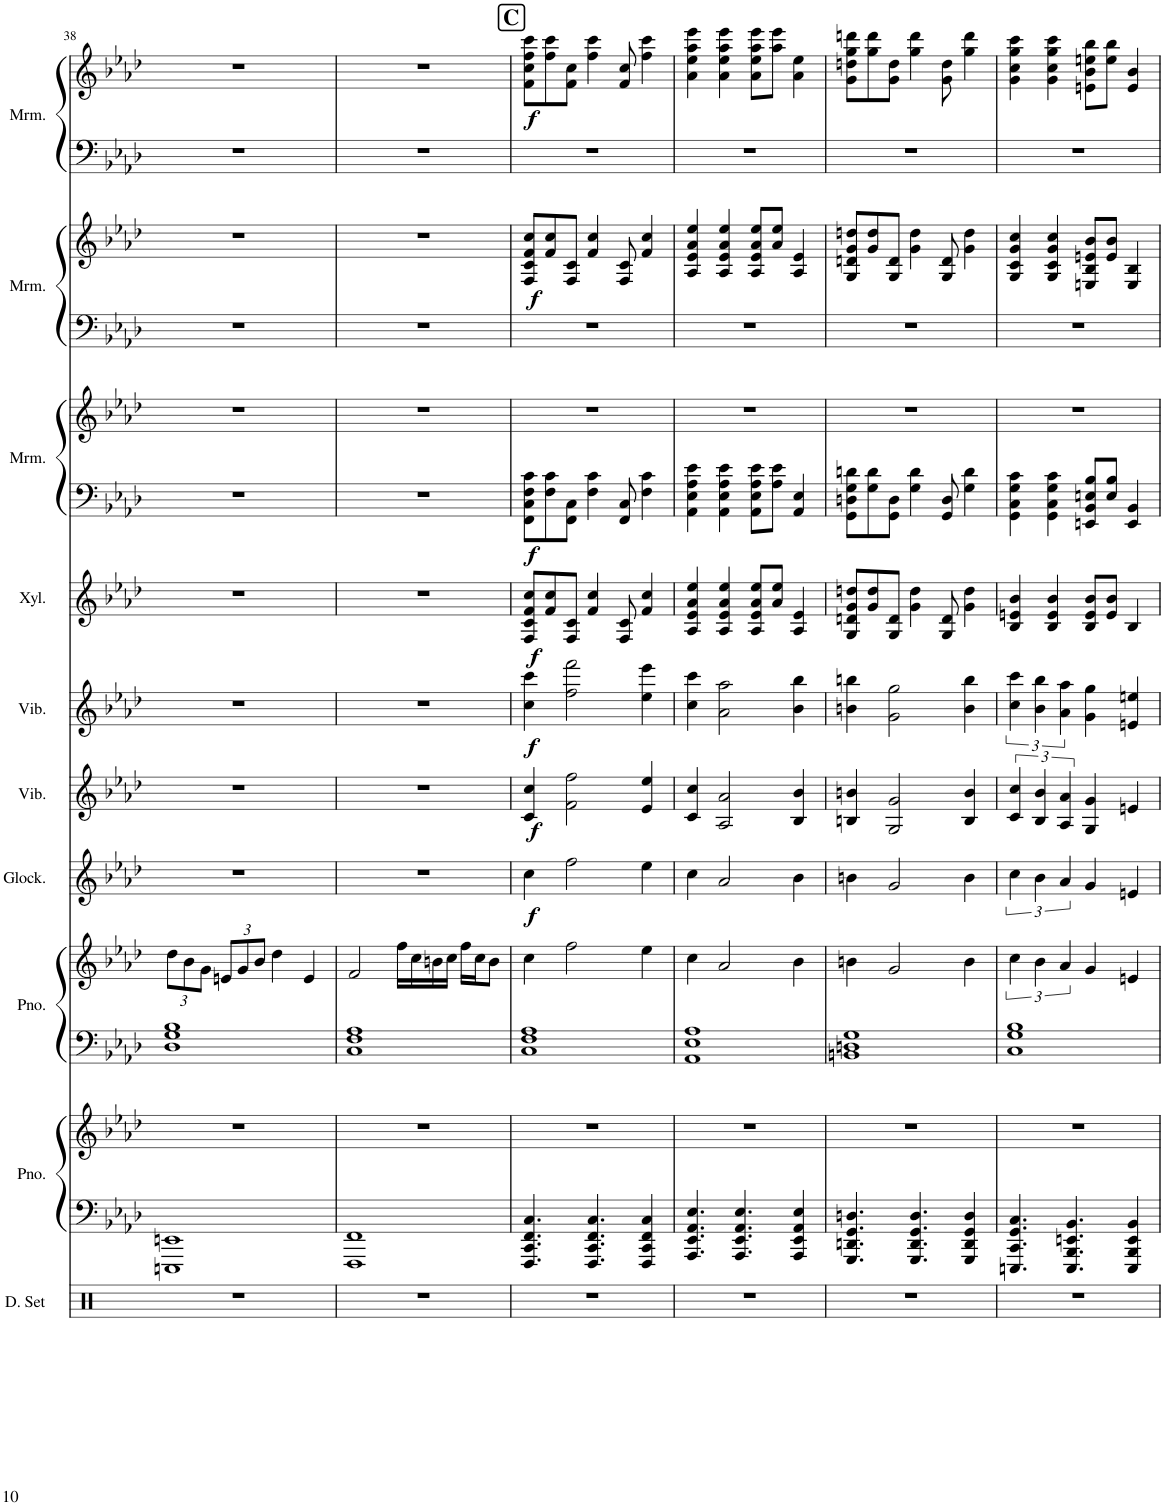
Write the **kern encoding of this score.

**kern	**kern	**kern	**kern	**kern	**kern	**dynam	**kern	**dynam	**kern	**dynam	**kern	**dynam	**kern	**kern	**dynam	**kern	**kern	**dynam	**kern	**kern	**dynam
*part10	*part9	*part9	*part8	*part8	*part7	*part7	*part6	*part6	*part5	*part5	*part4	*part4	*part3	*part3	*part3	*part2	*part2	*part2	*part1	*part1	*part1
*staff15	*staff14	*staff13	*staff12	*staff11	*staff10	*staff10	*staff9	*staff9	*staff8	*staff8	*staff7	*staff7	*staff6	*staff5	*staff5/6	*staff4	*staff3	*staff3/4	*staff2	*staff1	*staff1/2
*I"Drumset	*I"Piano	*	*I"Piano	*	*I"Glockenspiel	*	*I"Vibraphone	*	*I"Vibraphone	*	*I"Xylophone	*	*I"Marimba	*	*	*I"Marimba	*	*	*I"Marimba	*	*
*I'D. Set	*I'Pno.	*	*I'Pno.	*	*I'Glock.	*	*I'Vib.	*	*I'Vib.	*	*I'Xyl.	*	*I'Mrm.	*	*	*I'Mrm.	*	*	*I'Mrm.	*	*
!!LO:PB:g=z
*clefX	*clefF4	*clefG2	*clefF4	*clefG2	*clefG2	*	*clefG2	*	*clefG2	*	*clefG2	*	*clefF4	*clefG2	*	*clefF4	*clefG2	*	*clefF4	*clefG2	*
*	*	*	*	*	*Trd-14c-24	*	*	*	*	*	*Trd-7c-12	*	*	*	*	*	*	*	*	*	*
*k[]	*k[b-e-a-d-]	*k[b-e-a-d-]	*k[b-e-a-d-]	*k[b-e-a-d-]	*k[b-e-a-d-]	*	*k[b-e-a-d-]	*	*k[b-e-a-d-]	*	*k[b-e-a-d-]	*	*k[b-e-a-d-]	*k[b-e-a-d-]	*	*k[b-e-a-d-]	*k[b-e-a-d-]	*	*k[b-e-a-d-]	*k[b-e-a-d-]	*
*M4/4	*M4/4	*M4/4	*M4/4	*M4/4	*M4/4	*	*M4/4	*	*M4/4	*	*M4/4	*	*M4/4	*M4/4	*	*M4/4	*M4/4	*	*M4/4	*M4/4	*
*	*	*	*	*Xbrackettup	*	*	*	*	*	*	*	*	*	*	*	*	*	*	*	*	*
=38	=38	=38	=38	=38	=38	=38	=38	=38	=38	=38	=38	=38	=38	=38	=38	=38	=38	=38	=38	=38	=38
1r	1EEEn 1EEn	1r	1D- 1G 1B-	12dd-\L	1r	.	1r	.	1r	.	1r	.	1r	1r	.	1r	1r	.	1r	1r	.
.	.	.	.	12b-\	.	.	.	.	.	.	.	.	.	.	.	.	.	.	.	.	.
.	.	.	.	12g\J	.	.	.	.	.	.	.	.	.	.	.	.	.	.	.	.	.
.	.	.	.	12en/L	.	.	.	.	.	.	.	.	.	.	.	.	.	.	.	.	.
.	.	.	.	12g/	.	.	.	.	.	.	.	.	.	.	.	.	.	.	.	.	.
.	.	.	.	12b-/J	.	.	.	.	.	.	.	.	.	.	.	.	.	.	.	.	.
.	.	.	.	4dd-\	.	.	.	.	.	.	.	.	.	.	.	.	.	.	.	.	.
.	.	.	.	4e/	.	.	.	.	.	.	.	.	.	.	.	.	.	.	.	.	.
=39	=39	=39	=39	=39	=39	=39	=39	=39	=39	=39	=39	=39	=39	=39	=39	=39	=39	=39	=39	=39	=39
1r	1FFF 1FF	1r	1C 1F 1A-	2f/	1r	.	1r	.	1r	.	1r	.	1r	1r	.	1r	1r	.	1r	1r	.
.	.	.	.	16ff\LL	.	.	.	.	.	.	.	.	.	.	.	.	.	.	.	.	.
.	.	.	.	16cc\	.	.	.	.	.	.	.	.	.	.	.	.	.	.	.	.	.
.	.	.	.	16bn\	.	.	.	.	.	.	.	.	.	.	.	.	.	.	.	.	.
.	.	.	.	16cc\JJ	.	.	.	.	.	.	.	.	.	.	.	.	.	.	.	.	.
.	.	.	.	16ff\LL	.	.	.	.	.	.	.	.	.	.	.	.	.	.	.	.	.
.	.	.	.	16cc\J	.	.	.	.	.	.	.	.	.	.	.	.	.	.	.	.	.
.	.	.	.	8b\J	.	.	.	.	.	.	.	.	.	.	.	.	.	.	.	.	.
!!LO:REH:place=s1:a:B:cj:fs=14:t=C
=40	=40	=40	=40	=40	=40	=40	=40	=40	=40	=40	=40	=40	=40	=40	=40	=40	=40	=40	=40	=40	=40
!	!	!	!	!	!	!LO:DY:b	!	!LO:DY:b	!	!LO:DY:b	!	!LO:DY:b	!	!	!LO:DY:b=2	!	!	!LO:DY:b	!	!	!LO:DY:b
1r	4.FFF/ 4.CC/ 4.FF/ 4.C/	1r	1C 1F 1A-	4cc\	4cc\	f	4c/ 4cc/	f	4cc\ 4ccc\	f	8F/ 8c/ 8f/ 8cc/L	f	8FF\ 8C\ 8F\ 8c\L	1r	f	1r	8F/ 8c/ 8f/ 8cc/L	f	1r	8f\ 8cc\ 8ff\ 8ccc\L	f
.	.	.	.	.	.	.	.	.	.	.	8f/ 8cc/	.	8F\ 8c\	.	.	.	8f/ 8cc/	.	.	8ff\ 8ccc\	.
.	.	.	.	2ff\	2ff\	.	2f\ 2ff\	.	2ff\ 2fff\	.	8F/ 8c/J	.	8FF\ 8C\J	.	.	.	8F/ 8c/J	.	.	8f\ 8cc\J	.
.	4.FFF/ 4.CC/ 4.FF/ 4.C/	.	.	.	.	.	.	.	.	.	4f/ 4cc/	.	4F\ 4c\	.	.	.	4f/ 4cc/	.	.	4ff\ 4ccc\	.
.	.	.	.	.	.	.	.	.	.	.	8F/ 8c/	.	8FF/ 8C/	.	.	.	8F/ 8c/	.	.	8f/ 8cc/	.
.	4FFF/ 4CC/ 4FF/ 4C/	.	.	4ee-\	4ee-\	.	4e-/ 4ee-/	.	4ee-\ 4eee-\	.	4f/ 4cc/	.	4F\ 4c\	.	.	.	4f/ 4cc/	.	.	4ff\ 4ccc\	.
=41	=41	=41	=41	=41	=41	=41	=41	=41	=41	=41	=41	=41	=41	=41	=41	=41	=41	=41	=41	=41	=41
1r	4.AAA-/ 4.EE-/ 4.AA-/ 4.E-/	1r	1AA- 1E- 1A-	4cc\	4cc\	.	4c/ 4cc/	.	4cc\ 4ccc\	.	4A-/ 4e-/ 4a-/ 4ee-/	.	4AA-\ 4E-\ 4A-\ 4e-\	1r	.	1r	4A-/ 4e-/ 4a-/ 4ee-/	.	1r	4a-\ 4ee-\ 4aa-\ 4eee-\	.
.	.	.	.	2a-/	2a-/	.	2A-/ 2a-/	.	2a-\ 2aa-\	.	4A-/ 4e-/ 4a-/ 4ee-/	.	4AA-\ 4E-\ 4A-\ 4e-\	.	.	.	4A-/ 4e-/ 4a-/ 4ee-/	.	.	4a-\ 4ee-\ 4aa-\ 4eee-\	.
.	4.AAA-/ 4.EE-/ 4.AA-/ 4.E-/	.	.	.	.	.	.	.	.	.	.	.	.	.	.	.	.	.	.	.	.
.	.	.	.	.	.	.	.	.	.	.	8A-/ 8e-/ 8a-/ 8ee-/L	.	8AA-\ 8E-\ 8A-\ 8e-\L	.	.	.	8A-/ 8e-/ 8a-/ 8ee-/L	.	.	8a-\ 8ee-\ 8aa-\ 8eee-\L	.
.	.	.	.	.	.	.	.	.	.	.	8a-/ 8ee-/J	.	8A-\ 8e-\J	.	.	.	8a-/ 8ee-/J	.	.	8aa-\ 8eee-\J	.
.	4AAA-/ 4EE-/ 4AA-/ 4E-/	.	.	4b-\	4b-\	.	4B-/ 4b-/	.	4b-\ 4bb-\	.	4A-/ 4e-/	.	4AA-/ 4E-/	.	.	.	4A-/ 4e-/	.	.	4a-\ 4ee-\	.
=42	=42	=42	=42	=42	=42	=42	=42	=42	=42	=42	=42	=42	=42	=42	=42	=42	=42	=42	=42	=42	=42
1r	4.GGG/ 4.DDn/ 4.GG/ 4.Dn/	1r	1BBn 1Dn 1G	4bn\	4bn\	.	4Bn/ 4bn/	.	4bn\ 4bbn\	.	8G/ 8dn/ 8g/ 8ddn/L	.	8GG\ 8Dn\ 8G\ 8dn\L	1r	.	1r	8G/ 8dn/ 8g/ 8ddn/L	.	1r	8g\ 8ddn\ 8gg\ 8dddn\L	.
.	.	.	.	.	.	.	.	.	.	.	8g/ 8dd/	.	8G\ 8d\	.	.	.	8g/ 8dd/	.	.	8gg\ 8ddd\	.
.	.	.	.	2g/	2g/	.	2G/ 2g/	.	2g\ 2gg\	.	8G/ 8d/J	.	8GG\ 8D\J	.	.	.	8G/ 8d/J	.	.	8g\ 8dd\J	.
.	4.GGG/ 4.DD/ 4.GG/ 4.D/	.	.	.	.	.	.	.	.	.	4g\ 4dd\	.	4G\ 4d\	.	.	.	4g\ 4dd\	.	.	4gg\ 4ddd\	.
.	.	.	.	.	.	.	.	.	.	.	8G/ 8d/	.	8GG/ 8D/	.	.	.	8G/ 8d/	.	.	8g\ 8dd\	.
.	4GGG/ 4DD/ 4GG/ 4D/	.	.	4b\	4b\	.	4B/ 4b/	.	4b\ 4bb\	.	4g\ 4dd\	.	4G\ 4d\	.	.	.	4g\ 4dd\	.	.	4gg\ 4ddd\	.
=43	=43	=43	=43	=43	=43	=43	=43	=43	=43	=43	=43	=43	=43	=43	=43	=43	=43	=43	=43	=43	=43
*	*	*	*	*brackettup	*	*	*	*	*	*	*	*	*	*	*	*	*	*	*	*	*
1r	4.EEEn/ 4.CC/ 4.GG/ 4.C/	1r	1C 1G 1B-	6cc\	6cc\	.	6c/ 6cc/	.	6cc\ 6ccc\	.	4B-/ 4en/ 4b-/	.	4GG\ 4C\ 4G\ 4c\	1r	.	1r	4G/ 4c/ 4g/ 4cc/	.	1r	4g\ 4cc\ 4gg\ 4ccc\	.
.	.	.	.	6b-\	6b-\	.	6B-/ 6b-/	.	6b-\ 6bb-\	.	.	.	.	.	.	.	.	.	.	.	.
.	.	.	.	.	.	.	.	.	.	.	4B-/ 4e/ 4b-/	.	4GG\ 4C\ 4G\ 4c\	.	.	.	4G/ 4c/ 4g/ 4cc/	.	.	4g\ 4cc\ 4gg\ 4ccc\	.
.	.	.	.	6a-/	6a-/	.	6A-/ 6a-/	.	6a-\ 6aa-\	.	.	.	.	.	.	.	.	.	.	.	.
.	4.EEE/ 4.BBB-/ 4.EEn/ 4.BB-/	.	.	.	.	.	.	.	.	.	.	.	.	.	.	.	.	.	.	.	.
.	.	.	.	4g/	4g/	.	4G/ 4g/	.	4g\ 4gg\	.	8B-/ 8e/ 8b-/L	.	8EEn/ 8BB-/ 8En/ 8B-/L	.	.	.	8En/ 8B-/ 8en/ 8b-/L	.	.	8en\ 8b-\ 8een\ 8bb-\L	.
.	.	.	.	.	.	.	.	.	.	.	8e/ 8b-/J	.	8E/ 8B-/J	.	.	.	8e/ 8b-/J	.	.	8ee\ 8bb-\J	.
.	4EEE/ 4BBB-/ 4EE/ 4BB-/	.	.	4en/	4en/	.	4en/	.	4en/ 4een/	.	4B-/	.	4EE/ 4BB-/	.	.	.	4E/ 4B-/	.	.	4e/ 4b-/	.
=	=	=	=	=	=	=	=	=	=	=	=	=	=	=	=	=	=	=	=	=	=
*-	*-	*-	*-	*-	*-	*-	*-	*-	*-	*-	*-	*-	*-	*-	*-	*-	*-	*-	*-	*-	*-
